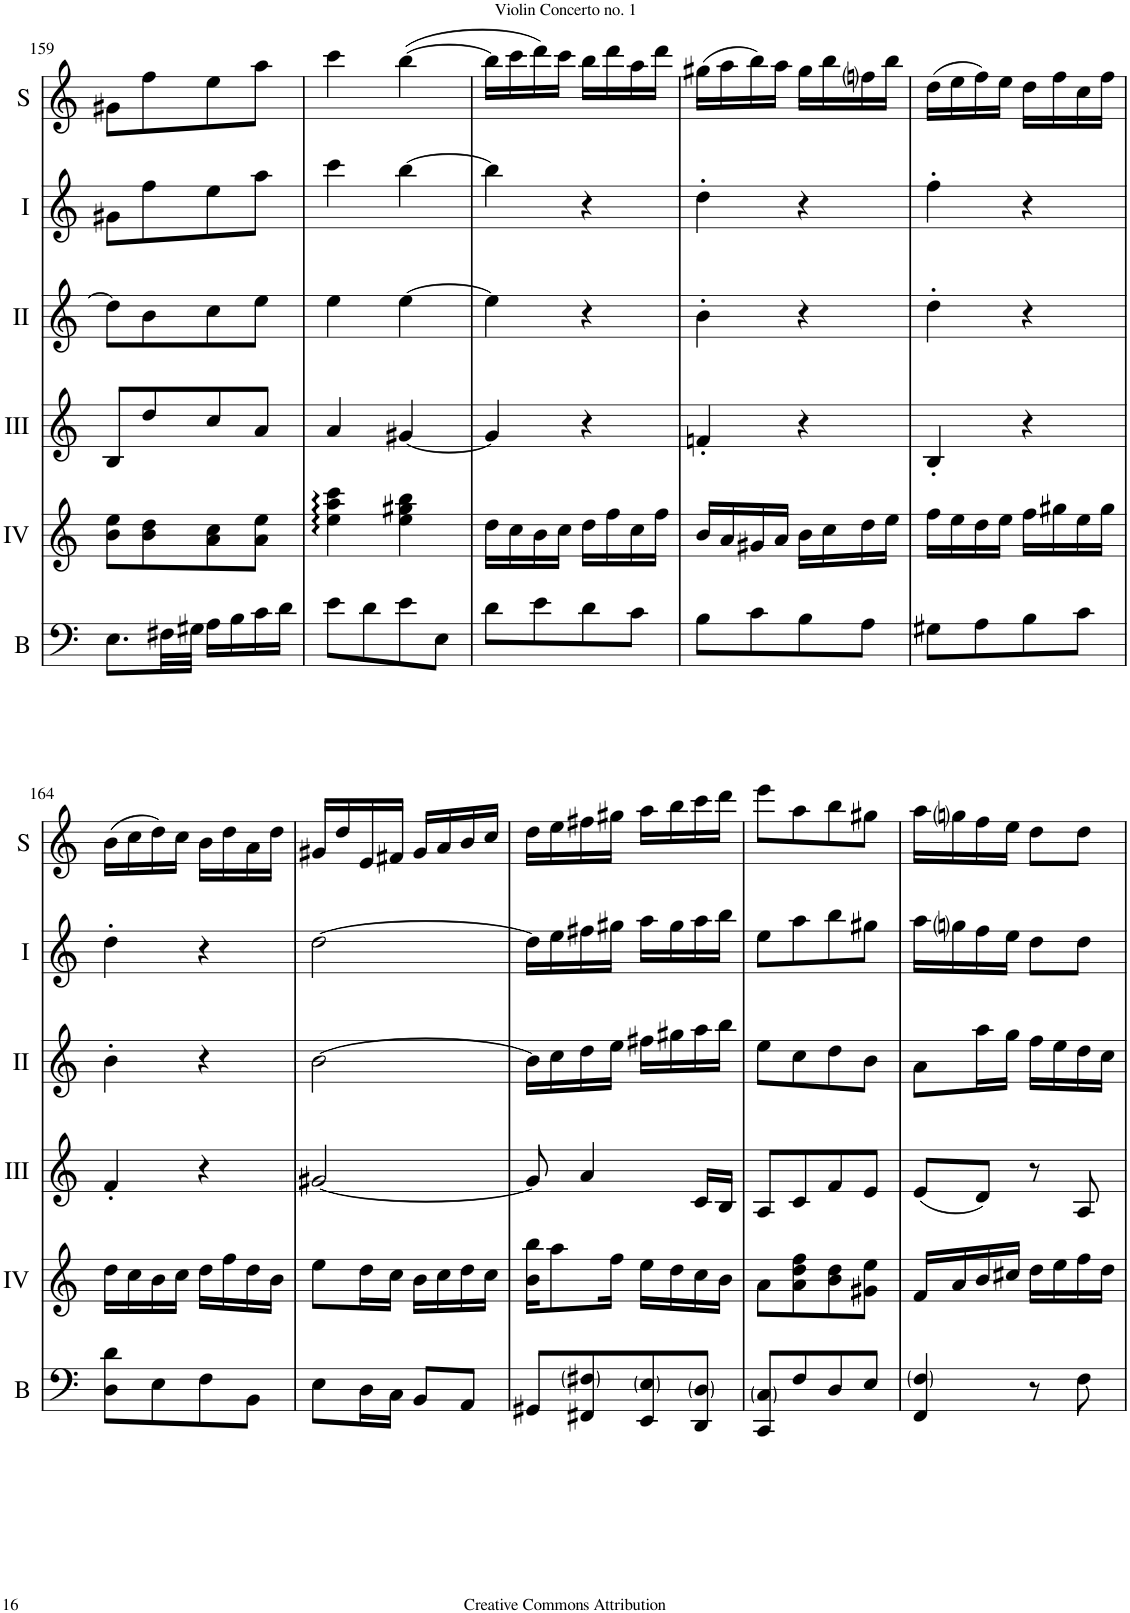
**kern	**kern	**kern	**kern	**kern	**kern
*part6	*part5	*part4	*part3	*part2	*part1
*staff6	*staff5	*staff4	*staff3	*staff2	*staff1
*I"Bass	*I"Acc. 4	*I"Acc. 3	*I"Acc. 2	*I"Acc. 1	*I"Solo
*I'B	*	*	*	*	*I'S
!!LO:PB:g=z
*clefF4	*clefG2	*clefG2	*clefG2	*clefG2	*clefG2
*Trd7c12	*Trd7c12	*	*	*	*
*k[]	*k[]	*k[]	*k[]	*k[]	*k[]
*M2/4	*M2/4	*M2/4	*M2/4	*M2/4	*M2/4
=159	=159	=159	=159	=159	=159
8.E\L	8b\ 8ee\L	8B/L	8dd\L]	8g#X\L	8g#X\L
.	8b\ 8dd\	8dd/	8b\	8ff\	8ff\
32F#X\LL	.	.	.	.	.
32G#X\JJJ	.	.	.	.	.
16A\LL	8a\ 8cc\	8cc/	8cc\	8ee\	8ee\
16B\	.	.	.	.	.
16c\	8a\ 8ee\J	8a/J	8ee\J	8aa\J	8aa\J
16d\JJ	.	.	.	.	.
=160	=160	=160	=160	=160	=160
8e\L	4ee\: 4aa\: 4ccc\:	4a/	4ee\	4ccc\	4ccc\
8d\	.	.	.	.	.
8e\	4ee\ 4gg#X\ 4bb\	[4g#X/	[4ee\	[4bb\	([4bb\
8E\J	.	.	.	.	.
=161	=161	=161	=161	=161	=161
8d\L	16dd\LL	4g#/]	4ee\]	4bb\]	16bb\LL]
.	16cc\	.	.	.	16ccc\
8e\	16b\	.	.	.	16ddd\)
.	16cc\JJ	.	.	.	16ccc\JJ
8d\	16dd\LL	4r	4r	4r	16bb\LL
.	16ff\	.	.	.	16ddd\
8c\J	16cc\	.	.	.	16aa\
.	16ff\JJ	.	.	.	16ddd\JJ
=162	=162	=162	=162	=162	=162
8B\L	16b/LL	4fn'/	4b'\	4dd'\	(16gg#X\LL
.	16a/	.	.	.	16aa\
8c\	16g#X/	.	.	.	16bb\)
.	16a/JJ	.	.	.	16aa\JJ
8B\	16b\LL	4r	4r	4r	16gg#\LL
.	16cc\	.	.	.	16bb\
8A\J	16dd\	.	.	.	16ffni\
.	16ee\JJ	.	.	.	16bb\JJ
=163	=163	=163	=163	=163	=163
8G#X\L	16ff\LL	4B'/	4dd'\	4ff'\	(16dd\LL
.	16ee\	.	.	.	16ee\
8A\	16dd\	.	.	.	16ff\)
.	16ee\JJ	.	.	.	16ee\JJ
8B\	16ff\LL	4r	4r	4r	16dd\LL
.	16gg#X\	.	.	.	16ff\
8c\J	16ee\	.	.	.	16cc\
.	16gg#\JJ	.	.	.	16ff\JJ
!!LO:LB:g=z
=164	=164	=164	=164	=164	=164
8D\ 8d\L	16dd\LL	4f'/	4b'\	4dd'\	(16b\LL
.	16cc\	.	.	.	16cc\
8E\	16b\	.	.	.	16dd\)
.	16cc\JJ	.	.	.	16cc\JJ
8F\	16dd\LL	4r	4r	4r	16b\LL
.	16ff\	.	.	.	16dd\
8BB\J	16dd\	.	.	.	16a\
.	16b\JJ	.	.	.	16dd\JJ
=165	=165	=165	=165	=165	=165
8E\L	8ee\L	[2g#X/	[2b\	[2dd\	16g#X/LL
.	.	.	.	.	16dd/
16D\L	16dd\L	.	.	.	16e/
16C\JJ	16cc\JJ	.	.	.	16f#X/JJ
8BB/L	16b\LL	.	.	.	16g#/LL
.	16cc\	.	.	.	16a/
8AA/J	16dd\	.	.	.	16b/
.	16cc\JJ	.	.	.	16cc/JJ
=166	=166	=166	=166	=166	=166
8GG#X/L	16b\ 16bb\KL	8g#/]	16b\LL]	16dd\LL]	16dd\LL
.	8aa\	.	16cc\	16ee\	16ee\
8FF#X/ 8F#X/	.	4a/	16dd\	16ff#X\	16ff#X\
.	16ff\Jk	.	16ee\JJ	16gg#X\JJ	16gg#X\JJ
8EE/ 8E/	16ee\LL	.	16ff#X\LL	16aa\LL	16aa\LL
.	16dd\	.	16gg#X\	16gg#\	16bb\
8DD/ 8D/J	16cc\	16c/LL	16aa\	16aa\	16ccc\
.	16b\JJ	16B/JJ	16bb\JJ	16bb\JJ	16ddd\JJ
=167	=167	=167	=167	=167	=167
8CC/ 8C/L	8a\L	8A/L	8ee\L	8ee\L	8eee\L
8F/	8a\ 8dd\ 8ff\	8c/	8cc\	8aa\	8aa\
8D/	8b\ 8dd\	8f/	8dd\	8bb\	8bb\
8E/J	8g#X\ 8ee\J	8e/J	8b\J	8gg#X\J	8gg#X\J
=168	=168	=168	=168	=168	=168
4FF/ 4F/	16f/LL	(8e/L	8a\L	16aa\LL	16aa\LL
.	16a/	.	.	16ggni\	16ggni\
.	16b/	8d/J)	16aa\L	16ff\	16ff\
.	16cc#X/JJ	.	16gg\JJ	16ee\JJ	16ee\JJ
8r	16dd\LL	8r	16ff\LL	8dd\L	8dd\L
.	16ee\	.	16ee\	.	.
8F\	16ff\	8A/	16dd\	8dd\J	8dd\J
.	16dd\JJ	.	16cc\JJ	.	.
=	=	=	=	=	=
*-	*-	*-	*-	*-	*-
